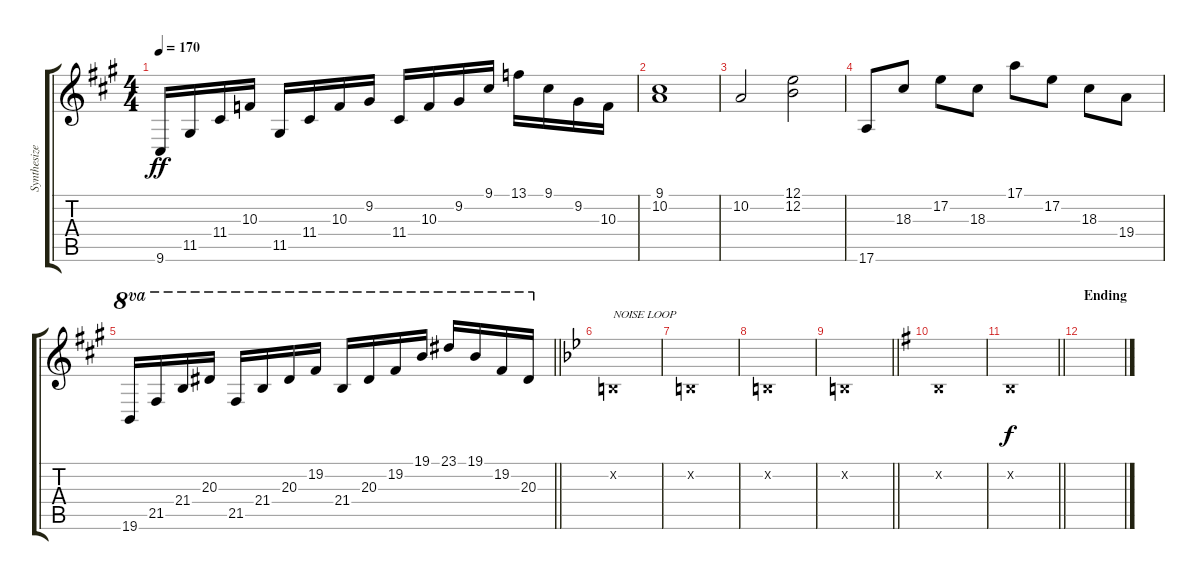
\track ("Synthesizer A" "Synthesize") {instrument stringensemble1}
\staff {score tabs}
\tuning (E4 B3 G3 D3 A2 E2) {hide}
\ts (4 4)
\tempo 170
\clef g2
\ks a
9.6.16{dy ff} 11.5.16 11.4.16 10.3.16 11.5.16 11.4.16 10.3.16 9.2.16 11.4.16 10.3.16 9.2.16 9.1.16 13.1.16 9.1.16 9.2.16 10.3.16 |
(9.1 10.2).1 |
10.2.2 (12.1 12.2).2 |
17.6.8 18.3.8 17.2.8 18.3.8 17.1.8 17.2.8 18.3.8 19.4.8 |
\barLineRight lightlight
19.6.16{ot 8va} 21.5.16{ot 8va} 21.4.16{ot 8va} 20.3.16{ot 8va} 21.5.16{ot 8va} 21.4.16{ot 8va} 20.3.16{ot 8va} 19.2.16{ot 8va} 21.4.16{ot 8va} 20.3.16{ot 8va} 19.2.16{ot 8va} 19.1.16{ot 8va} 23.1.16{ot 8va} 19.1.16{ot 8va} 19.2.16{ot 8va} 20.3.16{ot 8va} |
\ks bb
0.2{x}.1{txt "NOISE LOOP"} |
0.2{x}.1 |
0.2{x}.1 |
\barLineRight lightlight
0.2{x}.1 |
\ks g
0.2{x}.1 |
\barLineRight lightlight
0.2{x}.1{dy f} |
\section ("" "Ending")
